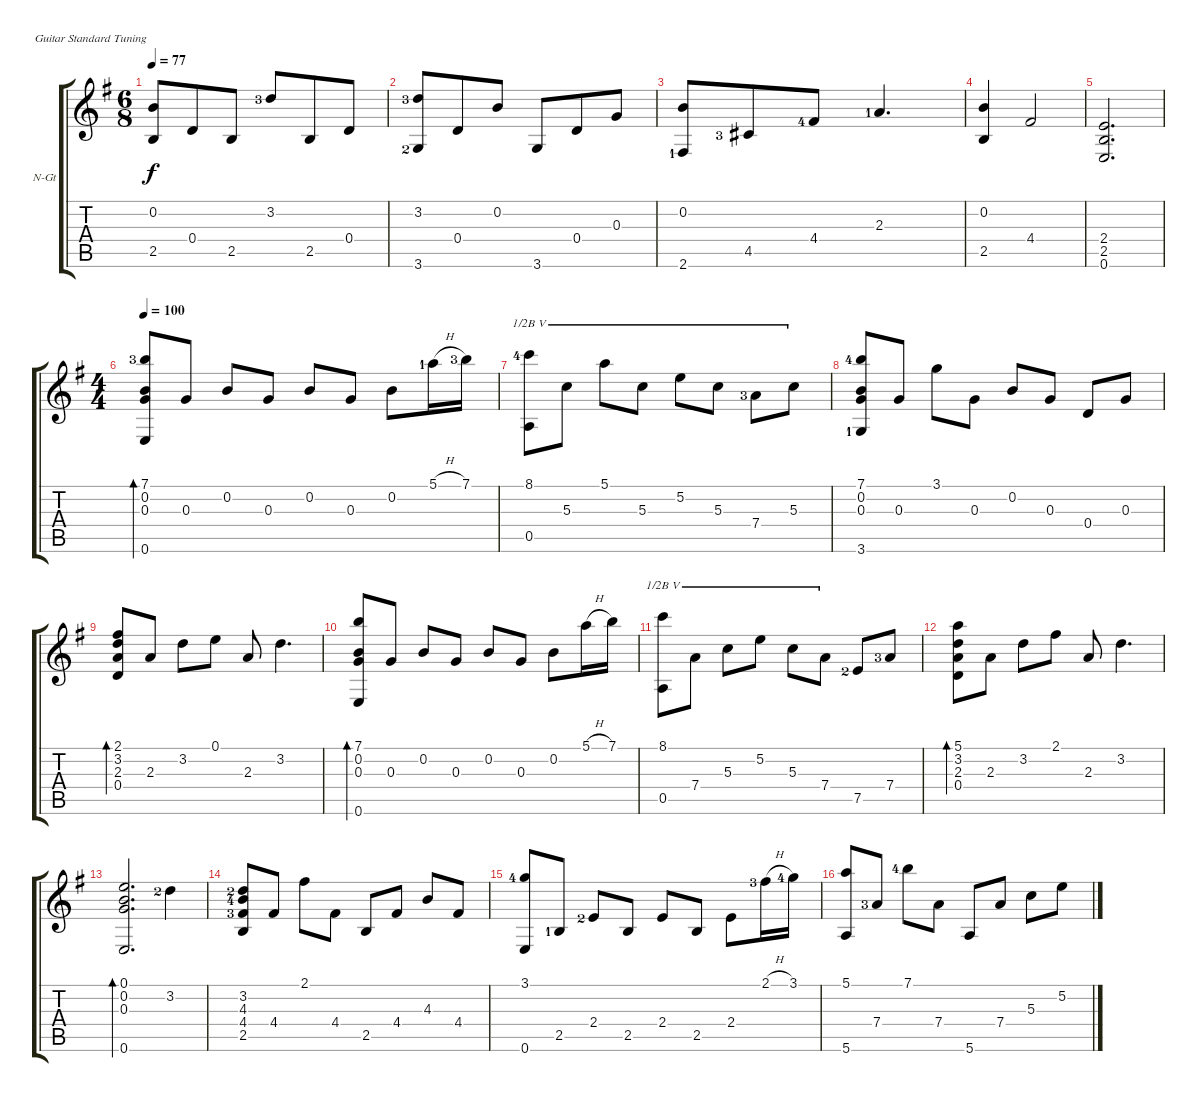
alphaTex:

\bracketExtendMode groupsimilarinstruments
\firstSystemTrackNameOrientation horizontal
\otherSystemsTrackNameOrientation horizontal
\track ("Track 1" "N-Gt") {instrument acousticguitarnylon}
\staff {score tabs}
\tuning (E4 B3 G3 D3 A2 E2)
\ts (6 8)
\tempo 77
\clef g2
\ks eminor
(0.2 2.5).8{dy f} 0.4.8 2.5.8 3.2{lf 4}.8 2.5.8 0.4.8 |
(3.2{lf 4} 3.6{lf 3}).8 0.4.8 0.2.8 3.6.8 0.4.8 0.3.8 |
(0.2 2.6{lf 2}).8 4.5{lf 4}.8 4.4{lf 5}.8 2.3{lf 2}.4{d} |
(0.2 2.5).4 4.4.2 |
(2.4 2.5 0.6).2{d} |
\ts (4 4)
\beaming (8 2 2 2 2)
\tempo 100
(7.1{lf 4} 0.2 0.3 0.6).8{bd 60} 0.3.8 0.2.8 0.3.8 0.2.8 0.3.8 0.2.8 5.1{h lf 2}.16 7.1{lf 4}.16 |
(8.1{lf 5} 0.5).8{barre (5 half)} 5.3.8{barre (5 half)} 5.1.8{barre (5 half)} 5.3.8{barre (5 half)} 5.2.8{barre (5 half)} 5.3.8{barre (5 half)} 7.4{lf 4}.8{barre (5 half)} 5.3.8{barre (5 half)} |
(7.1{lf 5} 0.2 0.3 3.6{lf 2}).8 0.3.8 3.1.8 0.3.8 0.2.8 0.3.8 0.4.8 0.3.8 |
(2.1 3.2 2.3 0.4).8{bd 60} 2.3.8 3.2.8 0.1.8 2.3.8 3.2.4{d} |
(7.1 0.2 0.3 0.6).8{bd 60} 0.3.8 0.2.8 0.3.8 0.2.8 0.3.8 0.2.8 5.1{h}.16 7.1.16 |
(8.1 0.5).8{barre (5 half)} 7.4.8{barre (5 half)} 5.3.8{barre (5 half)} 5.2.8{barre (5 half)} 5.3.8{barre (5 half)} 7.4.8{barre (5 half)} 7.5{lf 3}.8 7.4{lf 4}.8 |
(5.1 3.2 2.3 0.4).8{bd 60} 2.3.8 3.2.8 2.1.8 2.3.8 3.2.4{d} |
(0.1 0.2 0.3 0.6).2{d bd 60} 3.2{lf 3}.4 |
(3.2{lf 3} 4.3{lf 5} 4.4{lf 4} 2.5).8 4.4.8 2.1.8 4.4.8 2.5.8 4.4.8 4.3.8 4.4.8 |
(3.1{lf 5} 0.6).8 2.5{lf 2}.8 2.4{lf 3}.8 2.5.8 2.4.8 2.5.8 2.4.8 2.1{h lf 4}.16 3.1{lf 5}.16 |
(5.1 5.6).8 7.4{lf 4}.8 7.1{lf 5}.8 7.4.8 5.6.8 7.4.8 5.3.8 5.2.8
